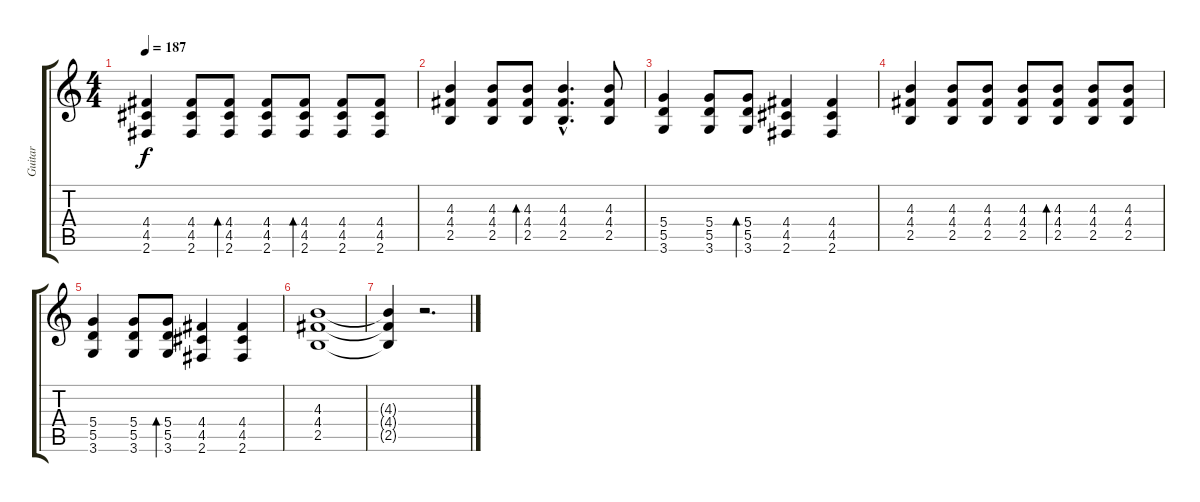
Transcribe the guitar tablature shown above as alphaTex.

\track ("Guitar" "Guitar") {instrument distortionguitar}
\staff {score tabs}
\tuning (E4 B3 G3 D3 A2 E2) {hide}
\ts (4 4)
\tempo 187
\clef g2
\ks c
(4.4 4.5 2.6).4{dy f} (4.4 4.5 2.6).8 (4.4 4.5 2.6).8{bd 240} (4.4 4.5 2.6).8 (4.4 4.5 2.6).8{bd 240} (4.4 4.5 2.6).8 (4.4 4.5 2.6).8 |
(4.3 4.4 2.5).4 (4.3 4.4 2.5).8 (4.3 4.4 2.5).8{bd 240} (4.3{hac} 4.4{hac} 2.5{hac}).4{d} (4.3 4.4 2.5).8 |
(5.4 5.5 3.6).4 (5.4 5.5 3.6).8 (5.4 5.5 3.6).8{bd 240} (4.4 4.5 2.6).4 (4.4 4.5 2.6).4 |
(4.3 4.4 2.5).4 (4.3 4.4 2.5).8 (4.3 4.4 2.5).8 (4.3 4.4 2.5).8 (4.3 4.4 2.5).8{bd 120} (4.3 4.4 2.5).8 (4.3 4.4 2.5).8 |
(5.4 5.5 3.6).4 (5.4 5.5 3.6).8 (5.4 5.5 3.6).8{bd 240} (4.4 4.5 2.6).4 (4.4 4.5 2.6).4 |
(4.3 4.4 2.5).1 |
(4.3{t} 4.4{t} 2.5{t}).4 r.2{d}
